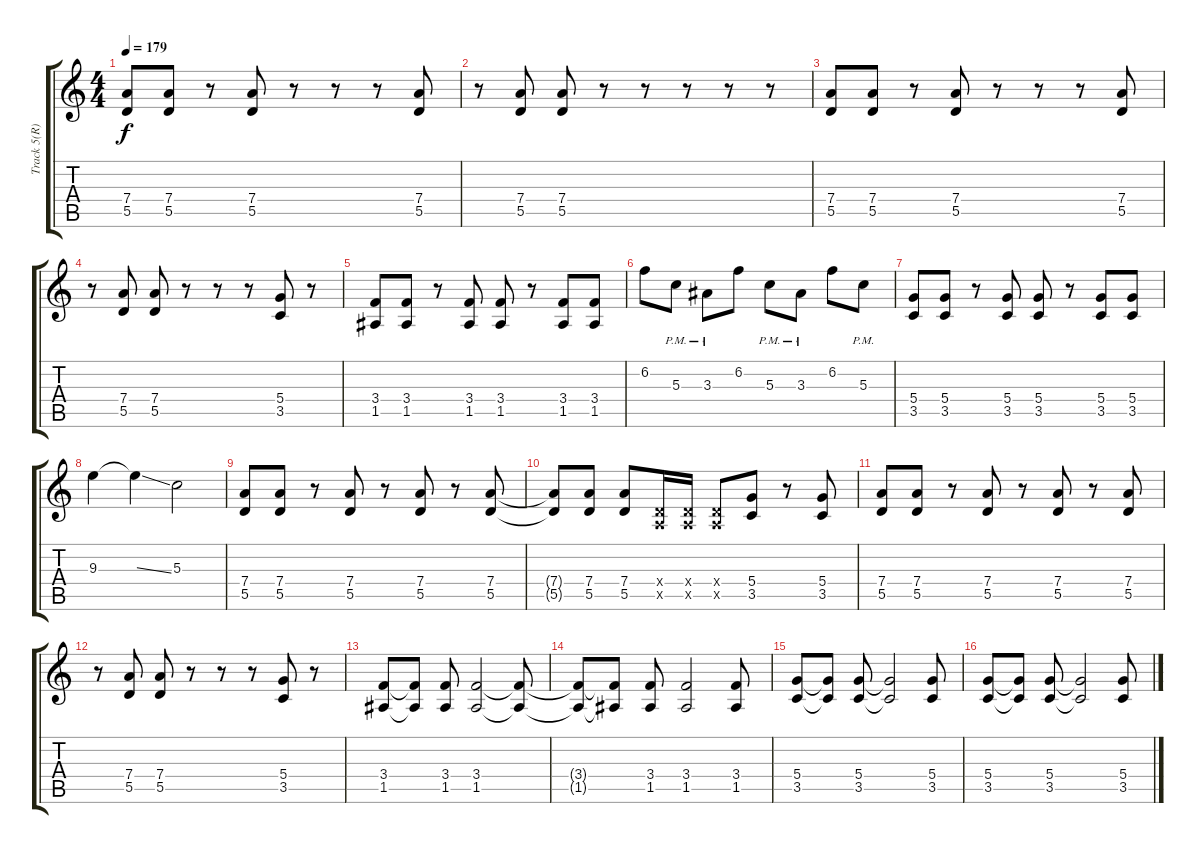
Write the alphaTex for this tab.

\track ("Track 5(R)" "Track 5(R)") {instrument overdrivenguitar}
\staff {score tabs}
\tuning (E4 B3 G3 D3 A2 E2) {hide}
\ts (4 4)
\tempo 179
\clef g2
\ks c
(7.4 5.5).8{dy f} (7.4 5.5).8 r.8 (7.4 5.5).8 r.8 r.8 r.8 (7.4 5.5).8 |
r.8 (7.4 5.5).8 (7.4 5.5).8 r.8 r.8 r.8 r.8 r.8 |
(7.4 5.5).8 (7.4 5.5).8 r.8 (7.4 5.5).8 r.8 r.8 r.8 (7.4 5.5).8 |
r.8 (7.4 5.5).8 (7.4 5.5).8 r.8 r.8 r.8 (5.4 3.5).8 r.8 |
(3.4 1.5).8 (3.4 1.5).8 r.8 (3.4 1.5).8 (3.4 1.5).8 r.8 (3.4 1.5).8 (3.4 1.5).8 |
6.2.8 5.3{pm}.8 3.3{pm}.8 6.2.8 5.3{pm}.8 3.3{pm}.8 6.2.8 5.3{pm}.8 |
(5.4 3.5).8 (5.4 3.5).8 r.8 (5.4 3.5).8 (5.4 3.5).8 r.8 (5.4 3.5).8 (5.4 3.5).8 |
9.3.4 9.3{ss t}.4 5.3.2 |
(7.4 5.5).8 (7.4 5.5).8 r.8 (7.4 5.5).8 r.8 (7.4 5.5).8 r.8 (7.4 5.5).8 |
(7.4{t} 5.5{t}).8 (7.4 5.5).8 (7.4 5.5).8 (0.4{x} 0.5{x}).16 (0.4{x} 0.5{x}).16 (0.4{x} 0.5{x}).8 (5.4 3.5).8 r.8 (5.4 3.5).8 |
(7.4 5.5).8 (7.4 5.5).8 r.8 (7.4 5.5).8 r.8 (7.4 5.5).8 r.8 (7.4 5.5).8 |
r.8 (7.4 5.5).8 (7.4 5.5).8 r.8 r.8 r.8 (5.4 3.5).8 r.8 |
(3.4 1.5).8 (3.4{t} 1.5{t}).8 (3.4 1.5).8 (3.4 1.5).2 (3.4{t} 1.5{t}).8 |
(3.4{t} 1.5{t}).8 (3.4{t} 1.5{t}).8 (3.4 1.5).8 (3.4 1.5).2 (3.4 1.5).8 |
(5.4 3.5).8 (5.4{t} 3.5{t}).8 (5.4 3.5).8 (5.4{t} 3.5{t}).2 (5.4 3.5).8 |
(5.4 3.5).8 (5.4{t} 3.5{t}).8 (5.4 3.5).8 (5.4{t} 3.5{t}).2 (5.4 3.5).8
